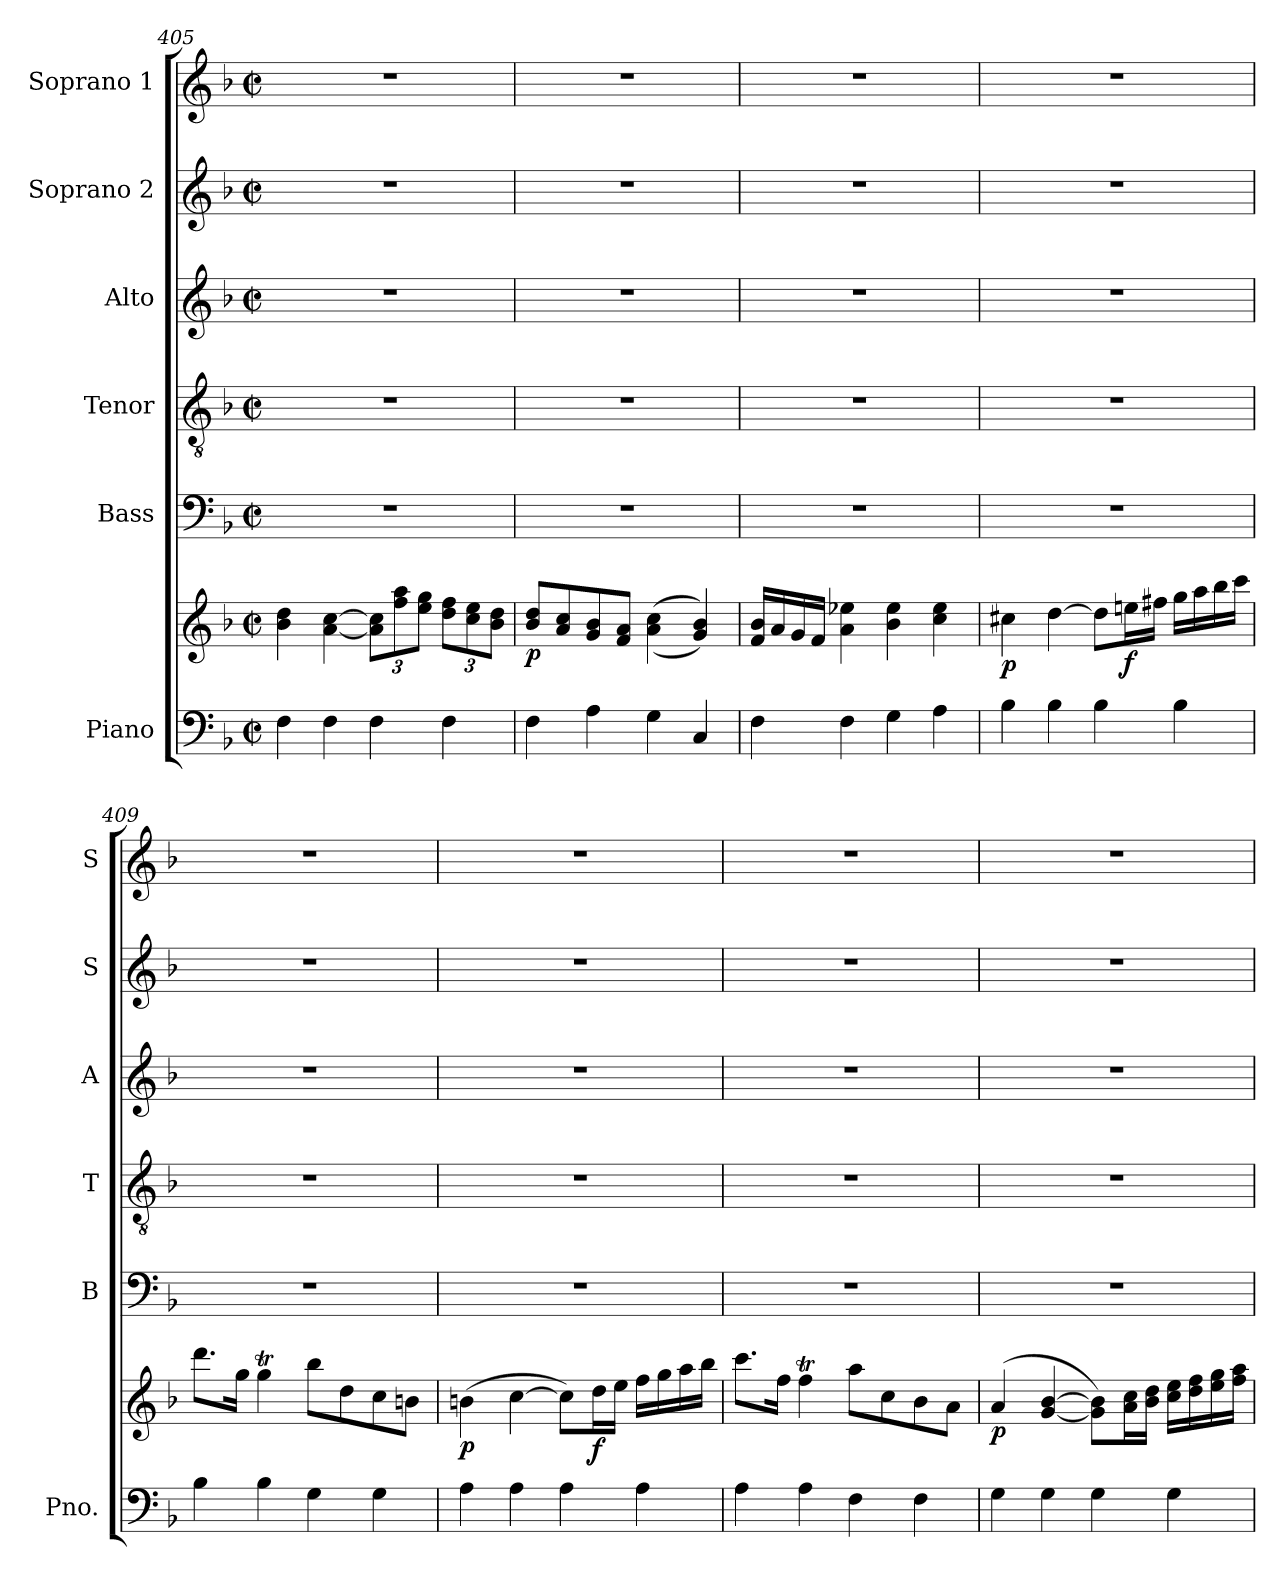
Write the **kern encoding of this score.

**kern	**kern	**dynam	**kern	**kern	**kern	**kern	**kern
*part6	*part6	*part6	*part5	*part4	*part3	*part2	*part1
*staff7	*staff6	*staff6/7	*staff5	*staff4	*staff3	*staff2	*staff1
*I"Piano	*	*	*I"Bass	*I"Tenor	*I"Alto	*I"Soprano 2	*I"Soprano 1
*I'Pno.	*	*	*I'B	*I'T	*I'A	*I'S	*I'S
*clefF4	*clefG2	*	*clefF4	*clefGv2	*clefG2	*clefG2	*clefG2
*k[b-]	*k[b-]	*	*k[b-]	*k[b-]	*k[b-]	*k[b-]	*k[b-]
*F:	*F:	*	*F:	*F:	*F:	*F:	*F:
*M2/2	*M2/2	*	*M2/2	*M2/2	*M2/2	*M2/2	*M2/2
*met(c|)	*met(c|)	*	*met(c|)	*met(c|)	*met(c|)	*met(c|)	*met(c|)
=405	=405	=405	=405	=405	=405	=405	=405
4F\	4b-\ 4dd\	.	1r	1r	1r	1r	1r
4F\	[4a\ [4cc\	.	.	.	.	.	.
4F\	12a\] 12cc\]L	.	.	.	.	.	.
.	12ff\ 12aa\	.	.	.	.	.	.
.	12ee\ 12gg\J	.	.	.	.	.	.
4F\	12dd\ 12ff\L	.	.	.	.	.	.
.	12cc\ 12ee\	.	.	.	.	.	.
.	12b-\ 12dd\J	.	.	.	.	.	.
=406	=406	=406	=406	=406	=406	=406	=406
!	!	!LO:DY:b	!	!	!	!	!
4F\	8b-/ 8dd/L	p	1r	1r	1r	1r	1r
.	8a/ 8cc/	.	.	.	.	.	.
4A\	8g/ 8b-/	.	.	.	.	.	.
.	8f/ 8a/J	.	.	.	.	.	.
4G\	((4a\ 4cc\	.	.	.	.	.	.
4C/	4g/ 4b-/))	.	.	.	.	.	.
!!LO:LB:g=z
=407	=407	=407	=407	=407	=407	=407	=407
4F\	16f/ 16b-/LL	.	1r	1r	1r	1r	1r
.	16a/	.	.	.	.	.	.
.	16g/	.	.	.	.	.	.
.	16f/JJ	.	.	.	.	.	.
4F\	4a\ 4ee-X\	.	.	.	.	.	.
4G\	4b-\ 4ee-\	.	.	.	.	.	.
4A\	4cc\ 4ee-\	.	.	.	.	.	.
=408	=408	=408	=408	=408	=408	=408	=408
!	!	!LO:DY:b	!	!	!	!	!
4B-\	4cc#X\	p	1r	1r	1r	1r	1r
4B-\	[4dd\	.	.	.	.	.	.
4B-\	8dd\L]	.	.	.	.	.	.
!	!	!LO:DY:b	!	!	!	!	!
.	16een\L	f	.	.	.	.	.
.	16ff#X\JJ	.	.	.	.	.	.
4B-\	16gg\LL	.	.	.	.	.	.
.	16aa\	.	.	.	.	.	.
.	16bb-\	.	.	.	.	.	.
.	16ccc\JJ	.	.	.	.	.	.
=409	=409	=409	=409	=409	=409	=409	=409
4B-\	8.ddd\L	.	1r	1r	1r	1r	1r
.	16gg\Jk	.	.	.	.	.	.
4B-\	4ggT\	.	.	.	.	.	.
4G\	8bb-\L	.	.	.	.	.	.
.	8dd\	.	.	.	.	.	.
4G\	8cc\	.	.	.	.	.	.
.	8bn\J	.	.	.	.	.	.
=410	=410	=410	=410	=410	=410	=410	=410
!	!	!LO:DY:b	!	!	!	!	!
4A\	(4bn\	p	1r	1r	1r	1r	1r
4A\	[4cc\	.	.	.	.	.	.
4A\	8cc\L])	.	.	.	.	.	.
!	!	!LO:DY:b	!	!	!	!	!
.	16dd\L	f	.	.	.	.	.
.	16ee\JJ	.	.	.	.	.	.
4A\	16ff\LL	.	.	.	.	.	.
.	16gg\	.	.	.	.	.	.
.	16aa\	.	.	.	.	.	.
.	16bb-\JJ	.	.	.	.	.	.
!!LO:PB:g=z
=411	=411	=411	=411	=411	=411	=411	=411
4A\	8.ccc\L	.	1r	1r	1r	1r	1r
.	16ff\Jk	.	.	.	.	.	.
4A\	4ffT\	.	.	.	.	.	.
4F\	8aa\L	.	.	.	.	.	.
.	8cc\	.	.	.	.	.	.
4F\	8b-\	.	.	.	.	.	.
.	8a\J	.	.	.	.	.	.
=412	=412	=412	=412	=412	=412	=412	=412
!	!	!LO:DY:b	!	!	!	!	!
4G\	(4a/	p	1r	1r	1r	1r	1r
4G\	[4g/ [4b-/	.	.	.	.	.	.
4G\	8g\] 8b-\]L)	.	.	.	.	.	.
.	16a\ 16cc\L	.	.	.	.	.	.
.	16b-\ 16dd\JJ	.	.	.	.	.	.
4G\	16cc\ 16ee\LL	.	.	.	.	.	.
.	16dd\ 16ff\	.	.	.	.	.	.
.	16ee\ 16gg\	.	.	.	.	.	.
.	16ff\ 16aa\JJ	.	.	.	.	.	.
=	=	=	=	=	=	=	=
*-	*-	*-	*-	*-	*-	*-	*-
